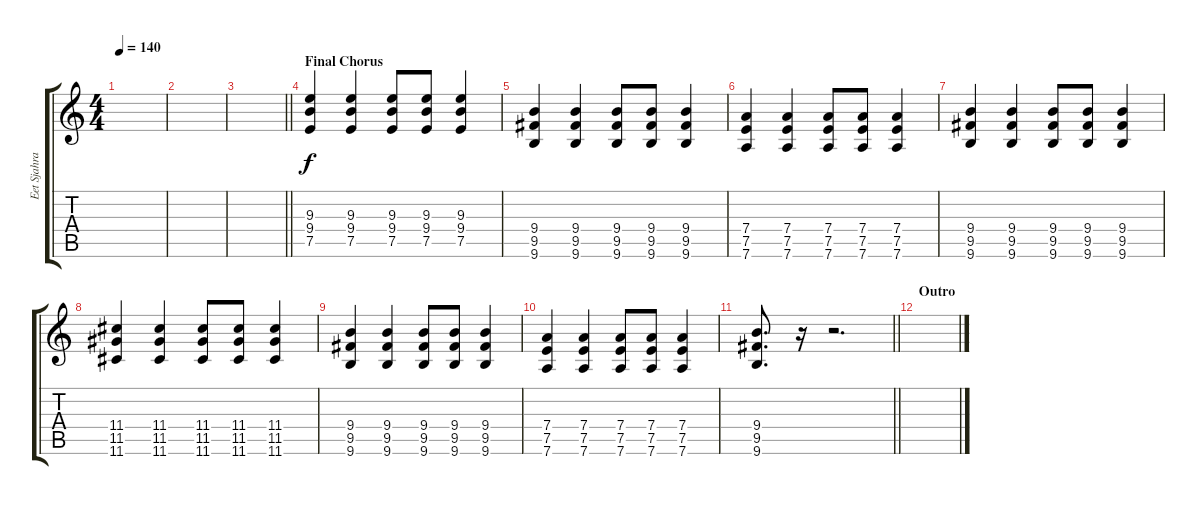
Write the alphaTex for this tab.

\track ("Eet Sjahraine" "Eet Sjahra") {instrument overdrivenguitar}
\staff {score tabs}
\tuning (E4 B3 G3 D3 A2 D2) {hide}
\ts (4 4)
\tempo 140
\clef g2
\ks c
|
|
\barLineRight lightlight
|
\section ("" "Final Chorus")
(9.3 9.4 7.5).4{volume 14} (9.3 9.4 7.5).4 (9.3 9.4 7.5).8 (9.3 9.4 7.5).8 (9.3 9.4 7.5).4 |
(9.4 9.5 9.6).4 (9.4 9.5 9.6).4 (9.4 9.5 9.6).8 (9.4 9.5 9.6).8 (9.4 9.5 9.6).4 |
(7.4 7.5 7.6).4 (7.4 7.5 7.6).4 (7.4 7.5 7.6).8 (7.4 7.5 7.6).8 (7.4 7.5 7.6).4 |
(9.4 9.5 9.6).4 (9.4 9.5 9.6).4 (9.4 9.5 9.6).8 (9.4 9.5 9.6).8 (9.4 9.5 9.6).4 |
(11.4 11.5 11.6).4 (11.4 11.5 11.6).4 (11.4 11.5 11.6).8 (11.4 11.5 11.6).8 (11.4 11.5 11.6).4 |
(9.4 9.5 9.6).4 (9.4 9.5 9.6).4 (9.4 9.5 9.6).8 (9.4 9.5 9.6).8 (9.4 9.5 9.6).4 |
(7.4 7.5 7.6).4 (7.4 7.5 7.6).4 (7.4 7.5 7.6).8 (7.4 7.5 7.6).8 (7.4 7.5 7.6).4 |
\barLineRight lightlight
(9.4 9.5 9.6).8{d} r.16 r.2{d} |
\section ("" "Outro")
